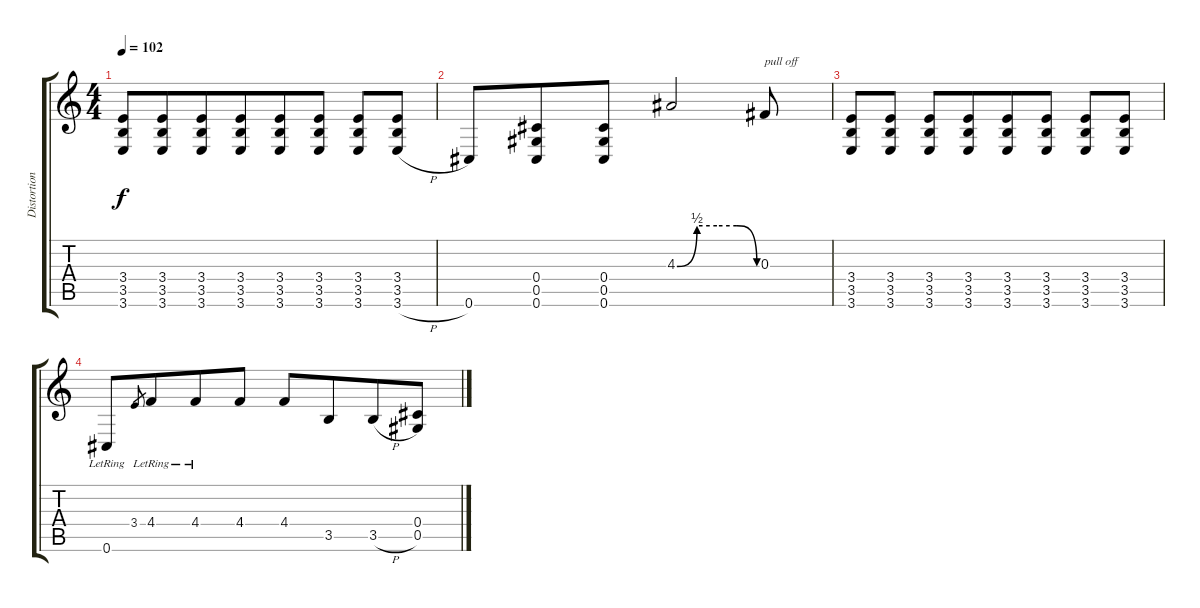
\track ("Distortion" "Distortion") {instrument distortionguitar}
\staff {score tabs}
\tuning (Eb4 Bb3 Gb3 Db3 Ab2 Db2) {hide}
\ts (4 4)
\tempo 102
\clef g2
\ks c
(3.4 3.5 3.6).8{dy f beam merge} (3.4 3.5 3.6).8{beam merge} (3.4 3.5 3.6).8{beam merge} (3.4 3.5 3.6).8{beam merge} (3.4 3.5 3.6).8 (3.4 3.5 3.6).8 (3.4 3.5 3.6).8{beam merge} (3.4 3.5 3.6{h}).8 |
0.6.8 (0.4 0.5 0.6).8{beam merge} (0.4 0.5 0.6).8{beam merge} 4.3{be (custom 0 0 15 2 30 2 45 2 60 0)}.2 0.3.8{txt "pull off"} |
(3.4 3.5 3.6).8{beam merge} (3.4 3.5 3.6).8 (3.4 3.5 3.6).8{beam merge} (3.4 3.5 3.6).8{beam merge} (3.4 3.5 3.6).8{beam merge} (3.4 3.5 3.6).8 (3.4 3.5 3.6).8{beam merge} (3.4 3.5 3.6).8 |
0.6{lr}.8 3.4.8{gr} 4.4{lr}.8{beam merge} 4.4{lr}.8 4.4.8 4.4.8{beam merge} 3.5.8{beam merge} 3.5{h}.8{beam merge} (0.4 0.5).8
